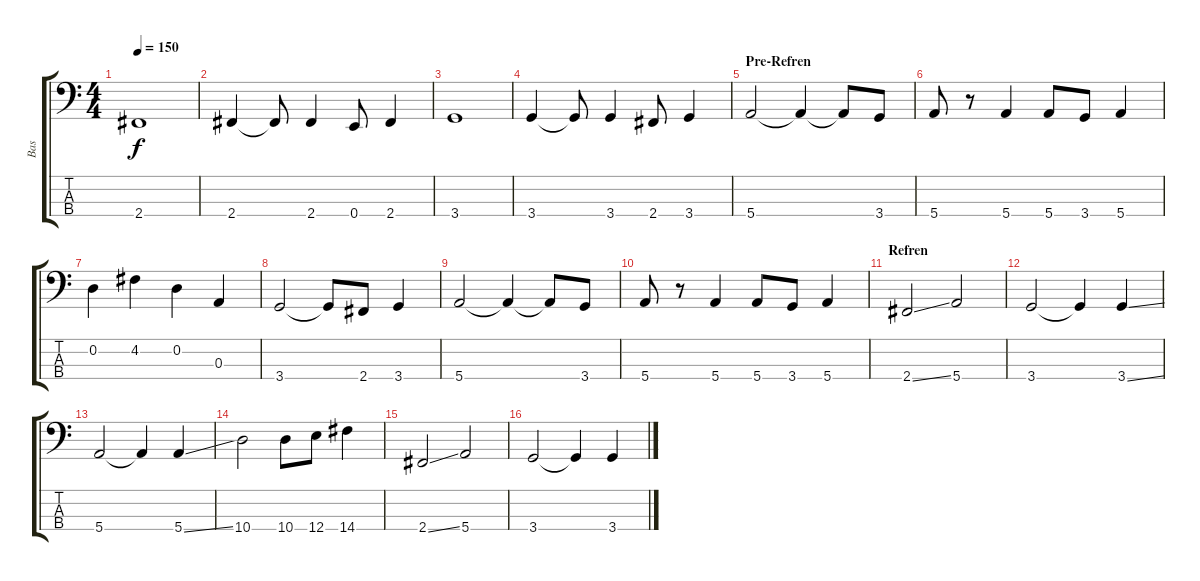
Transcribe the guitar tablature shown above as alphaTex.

\track ("Bas" "Bas") {instrument electricbassfinger}
\staff {score tabs}
\tuning (G2 D2 A1 E1) {hide}
\ts (4 4)
\tempo 150
\clef f4
\ks c
2.4.1{dy f} |
2.4.4 2.4{t}.8 2.4.4 0.4.8 2.4.4 |
3.4.1 |
3.4.4 3.4{t}.8 3.4.4 2.4.8 3.4.4 |
\section ("" "Pre-Refren")
5.4.2 5.4{t}.4 5.4{t}.8 3.4.8 |
5.4.8 r.8 5.4.4 5.4.8 3.4.8 5.4.4 |
0.2.4 4.2.4 0.2.4 0.3.4 |
3.4.2 3.4{t}.8 2.4.8 3.4.4 |
5.4.2 5.4{t}.4 5.4{t}.8 3.4.8 |
5.4.8 r.8 5.4.4 5.4.8 3.4.8 5.4.4 |
\section ("" "Refren")
2.4{ss}.2 5.4.2 |
3.4.2 3.4{t}.4 3.4{ss}.4 |
5.4.2 5.4{t}.4 5.4{ss}.4 |
10.4.2 10.4.8 12.4.8 14.4.4 |
2.4{ss}.2 5.4.2 |
3.4.2 3.4{t}.4 3.4{ss}.4
